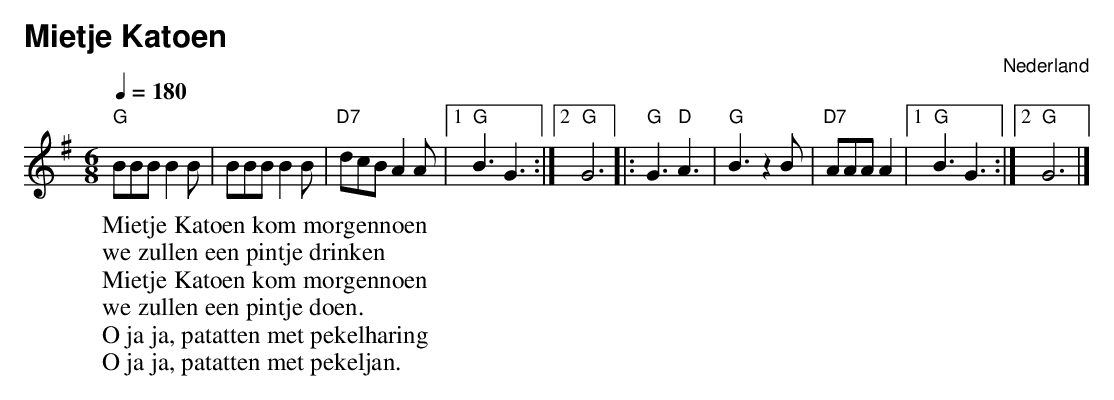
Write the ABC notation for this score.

X:1
T:Mietje Katoen
C:Nederland
L:1/8
M:6/8
Q:1/4=180
K:G
V:1 clef=treble
"G"BBB B2B|BBB B2B|"D7"dcBA2A|1 "G"B3G3:|2"G"G6]|:"G"G3"D"A3| "G"B3z2B|"D7"AAA A2|1"G"B3G3:|2"G"G6|]
W: Mietje Katoen kom morgennoen
W: we zullen een pintje drinken
W: Mietje Katoen kom morgennoen
W: we zullen een pintje doen.
W: O ja ja, patatten met pekelharing
W: O ja ja, patatten met pekeljan.
